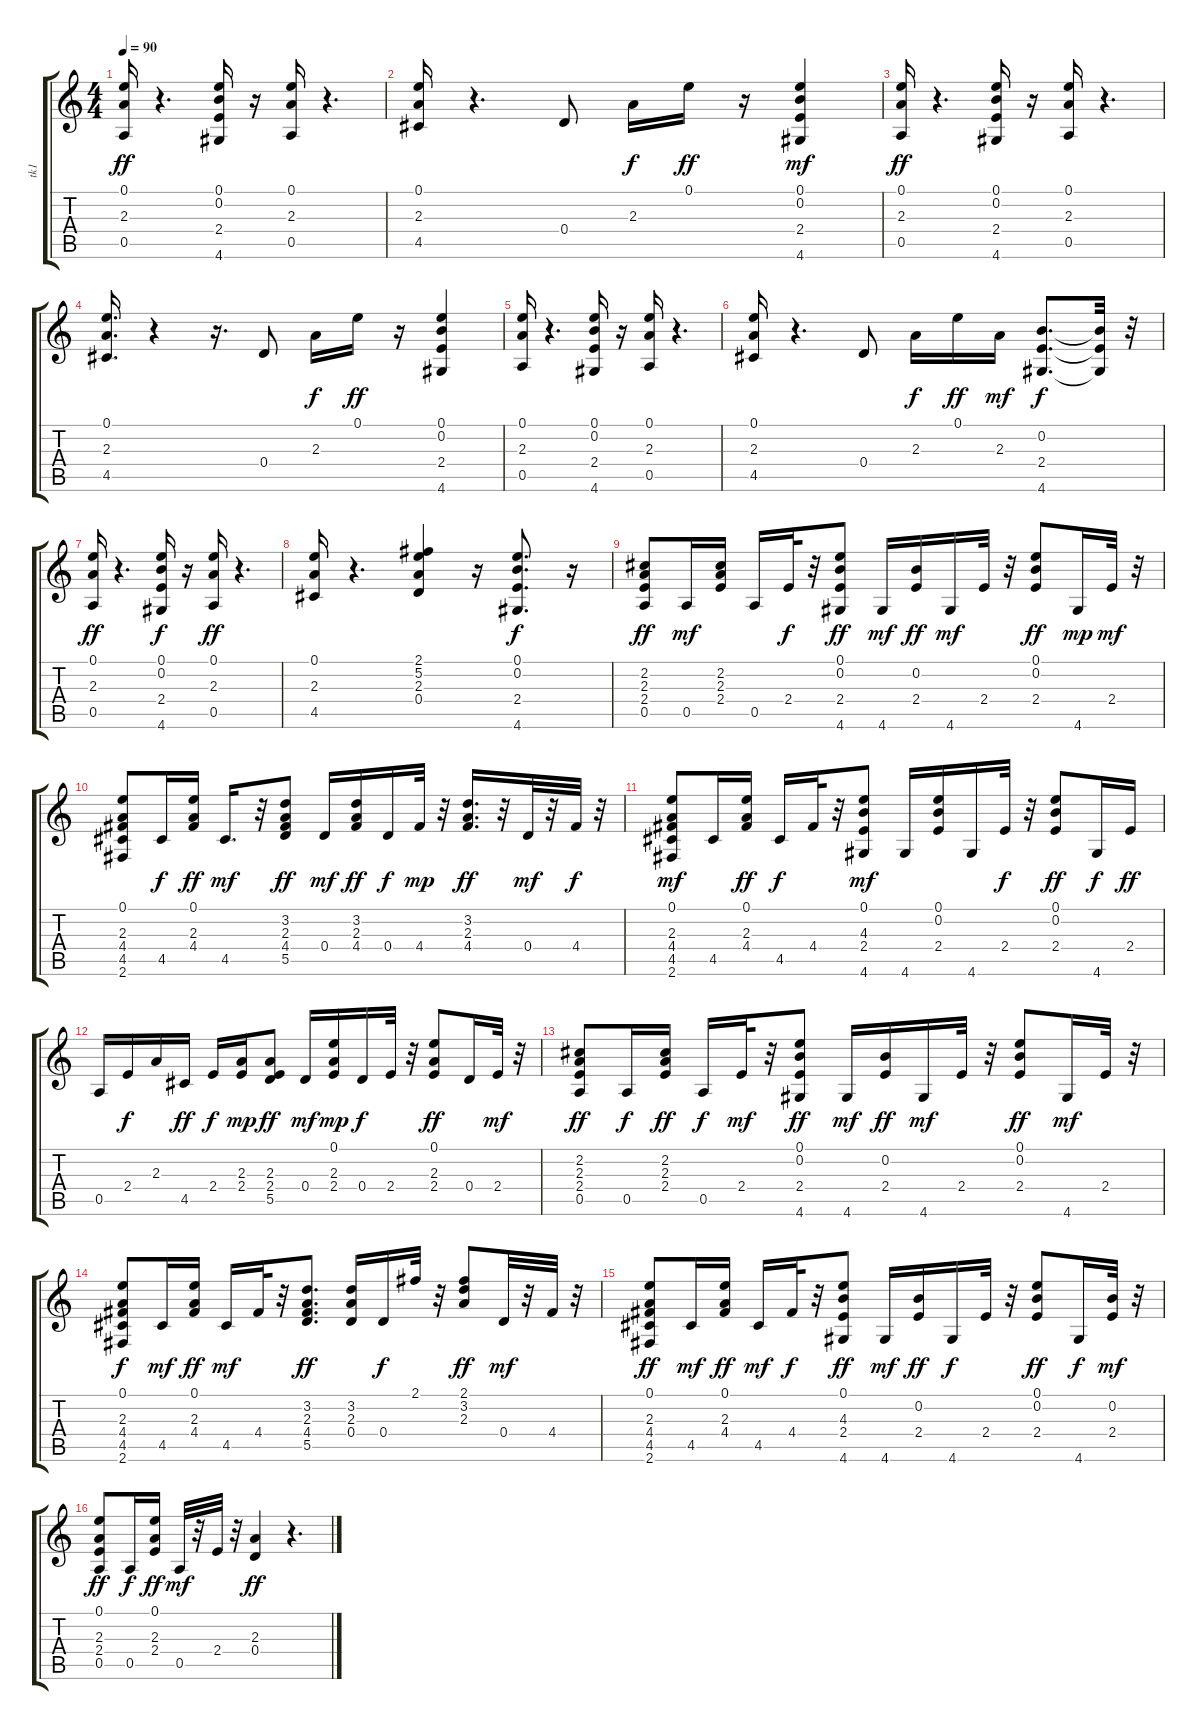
\track ("tk1" "tk1") {instrument acousticguitarsteel}
\staff {score tabs}
\tuning (E4 B3 G3 D3 A2 E2) {hide}
\ts (4 4)
\tempo 90
\clef g2
\ks c
(0.1 2.3 0.5).16{dy ff} r.4{d} (0.1 0.2 2.4 4.6).16 r.16 (0.1 2.3 0.5).16 r.4{d} |
(0.1 2.3 4.5).16 r.4{d} 0.4.8 2.3.16{dy f} 0.1.16{dy ff} r.16 (0.1 0.2 2.4 4.6).4{dy mf} |
(0.1 2.3 0.5).16{dy ff} r.4{d} (0.1 0.2 2.4 4.6).16 r.16 (0.1 2.3 0.5).16 r.4{d} |
(0.1 2.3 4.5).16{d} r.4 r.16{d} 0.4.8 2.3.16{dy f} 0.1.16{dy ff} r.16 (0.1 0.2 2.4 4.6).4 |
(0.1 2.3 0.5).16 r.4{d} (0.1 0.2 2.4 4.6).16 r.16 (0.1 2.3 0.5).16 r.4{d} |
(0.1 2.3 4.5).16 r.4{d} 0.4.8 2.3.16{dy f} 0.1.16{dy ff} 2.3.16{dy mf} (0.2 2.4 4.6).8{d dy f} (0.2{t} 2.4{t} 4.6{t}).32 r.32 |
(0.1 2.3 0.5).16{dy ff} r.4{d} (0.1 0.2 2.4 4.6).16{dy f} r.16 (0.1 2.3 0.5).16{dy ff} r.4{d} |
(0.1 2.3 4.5).16 r.4{d} (2.1 5.2 2.3 0.4).4 r.16 (0.1 0.2 2.4 4.6).8{d dy f} r.16 |
(2.2 2.3 2.4 0.5).8{dy ff} 0.5.16{dy mf} (2.2 2.3 2.4).16 0.5.16 2.4.32{dy f} r.32 (0.1 0.2 2.4 4.6).8{dy ff} 4.6.16{dy mf} (0.2 2.4).16{dy ff} 4.6.16{dy mf} 2.4.32 r.32 (0.1 0.2 2.4).8{dy ff} 4.6.16{dy mp} 2.4.32{dy mf} r.32 |
(0.1 2.3 4.4 4.5 2.6).8 4.5.16{dy f} (0.1 2.3 4.4).16{dy ff} 4.5.16{d dy mf} r.32 (3.2 2.3 4.4 5.5).8{dy ff} 0.4.16{dy mf} (3.2 2.3 4.4).16{dy ff} 0.4.16{dy f} 4.4.32{dy mp} r.32 (3.2 2.3 4.4).16{d dy ff} r.32 0.4.32{dy mf} r.32 4.4.32{dy f} r.32 |
(0.1 2.3 4.4 4.5 2.6).8{dy mf} 4.5.16 (0.1 2.3 4.4).16{dy ff} 4.5.16{dy f} 4.4.32 r.32 (0.1 4.3 2.4 4.6).8{dy mf} 4.6.16 (0.1 0.2 2.4).16 4.6.16 2.4.32{dy f} r.32 (0.1 0.2 2.4).8{dy ff} 4.6.16{dy f} 2.4.16{dy ff} |
0.5.16 2.4.16{dy f} 2.3.16 4.5.16{dy ff} 2.4.16{dy f} (2.3 2.4).16{dy mp} (2.3 2.4 5.5).8{dy ff} 0.4.16{dy mf} (0.1 2.3 2.4).16{dy mp} 0.4.16{dy f} 2.4.32 r.32 (0.1 2.3 2.4).8{dy ff} 0.4.16 2.4.32{dy mf} r.32 |
(2.2 2.3 2.4 0.5).8{dy ff} 0.5.16{dy f} (2.2 2.3 2.4).16{dy ff} 0.5.16{dy f} 2.4.32{dy mf} r.32 (0.1 0.2 2.4 4.6).8{dy ff} 4.6.16{dy mf} (0.2 2.4).16{dy ff} 4.6.16{dy mf} 2.4.32 r.32 (0.1 0.2 2.4).8{dy ff} 4.6.16{dy mf} 2.4.32 r.32 |
(0.1 2.3 4.4 4.5 2.6).8{dy f} 4.5.16{dy mf} (0.1 2.3 4.4).16{dy ff} 4.5.16{dy mf} 4.4.32 r.32 (3.2 2.3 4.4 5.5).8{d dy ff} (3.2 2.3 0.4).16 0.4.16{dy f} 2.1.32 r.32 (2.1 3.2 2.3).8{dy ff} 0.4.32{dy mf} r.32 4.4.32 r.32 |
(0.1 2.3 4.4 4.5 2.6).8{dy ff} 4.5.16{dy mf} (0.1 2.3 4.4).16{dy ff} 4.5.16{dy mf} 4.4.32{dy f} r.32 (0.1 4.3 2.4 4.6).8{dy ff} 4.6.16{dy mf} (0.2 2.4).16{dy ff} 4.6.16{dy f} 2.4.32 r.32 (0.1 0.2 2.4).8{dy ff} 4.6.16{dy f} (0.2 2.4).32{dy mf} r.32 |
(0.1 2.3 2.4 0.5).8{dy ff} 0.5.16{dy f} (0.1 2.3 2.4).16{dy ff} 0.5.32{dy mf} r.32 2.4.32 r.32 (2.3 0.4).4{dy ff} r.4{d}
